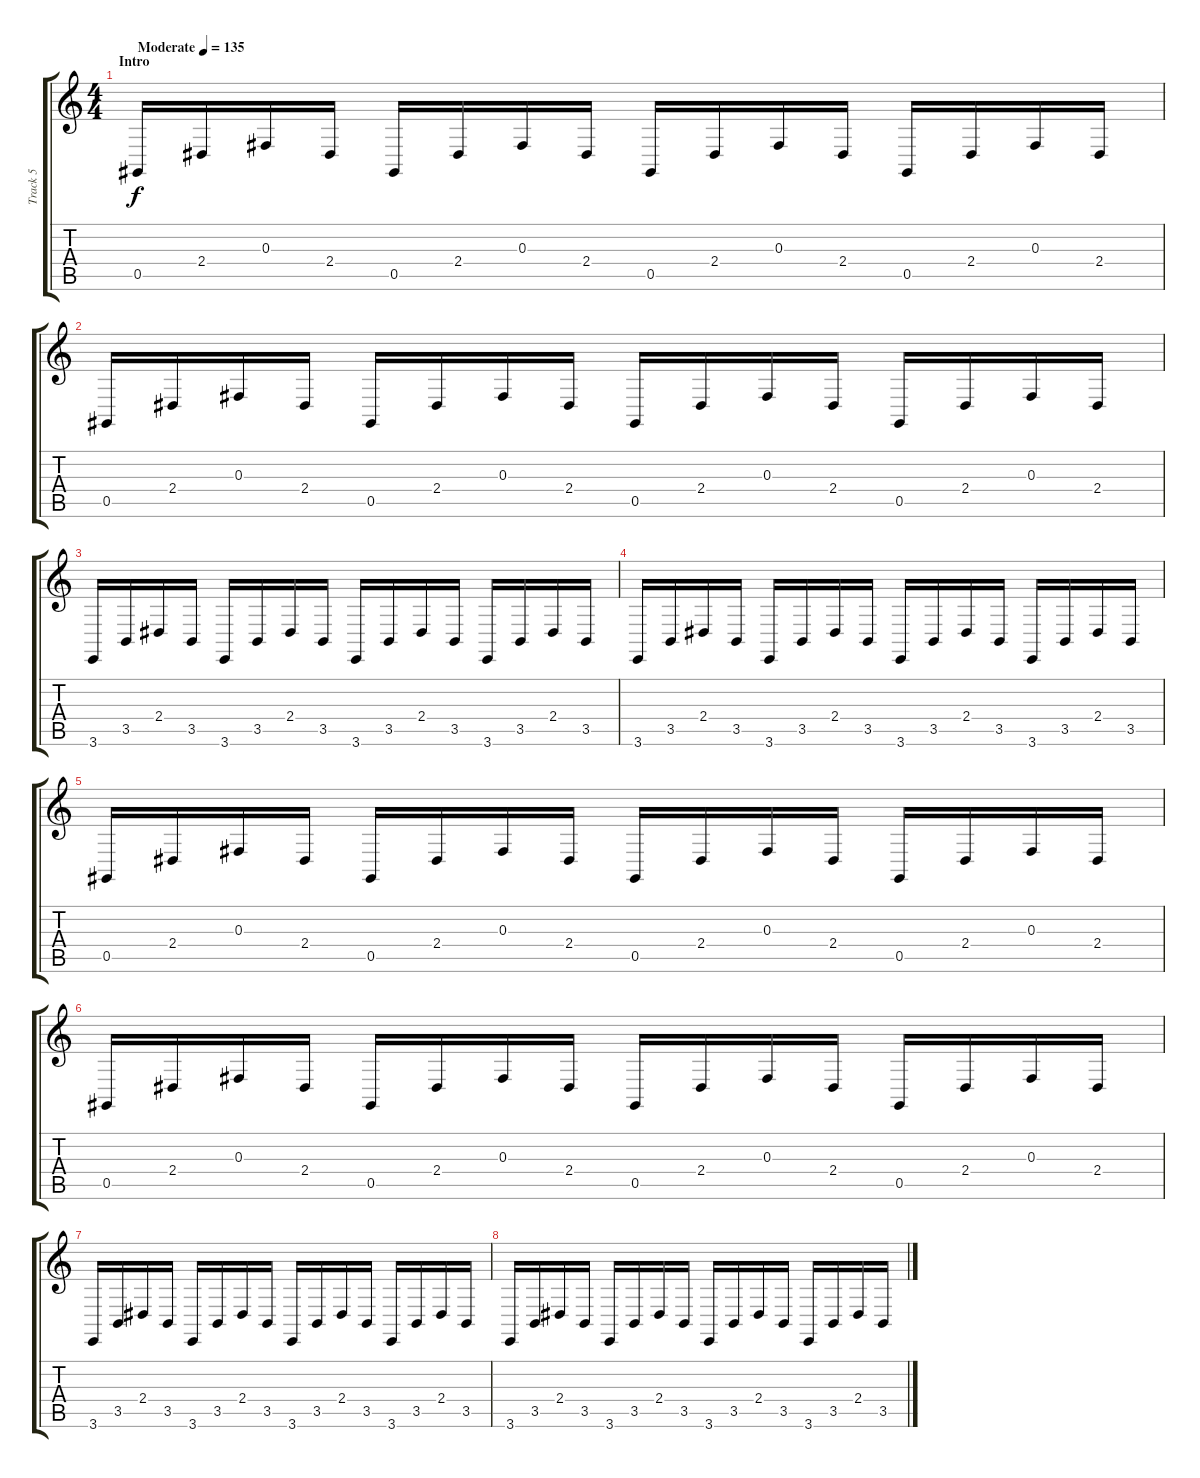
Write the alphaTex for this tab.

\track ("Track 5" "Track 5") {instrument lead1square}
\staff {score tabs}
\tuning (Eb4 Bb3 Gb3 Db3 Ab2 Db2) {hide}
\ts (4 4)
\section ("" "Intro")
\tempo (135 "Moderate")
\clef g2
\ks c
0.5.16{dy f instrument lead1square} 2.4.16 0.3.16 2.4.16 0.5.16 2.4.16 0.3.16 2.4.16 0.5.16 2.4.16 0.3.16 2.4.16 0.5.16 2.4.16 0.3.16 2.4.16 |
0.5.16 2.4.16 0.3.16 2.4.16 0.5.16 2.4.16 0.3.16 2.4.16 0.5.16 2.4.16 0.3.16 2.4.16 0.5.16 2.4.16 0.3.16 2.4.16 |
3.6.16 3.5.16 2.4.16 3.5.16 3.6.16 3.5.16 2.4.16 3.5.16 3.6.16 3.5.16 2.4.16 3.5.16 3.6.16 3.5.16 2.4.16 3.5.16 |
3.6.16 3.5.16 2.4.16 3.5.16 3.6.16 3.5.16 2.4.16 3.5.16 3.6.16 3.5.16 2.4.16 3.5.16 3.6.16 3.5.16 2.4.16 3.5.16 |
0.5.16 2.4.16 0.3.16 2.4.16 0.5.16 2.4.16 0.3.16 2.4.16 0.5.16 2.4.16 0.3.16 2.4.16 0.5.16 2.4.16 0.3.16 2.4.16 |
0.5.16 2.4.16 0.3.16 2.4.16 0.5.16 2.4.16 0.3.16 2.4.16 0.5.16 2.4.16 0.3.16 2.4.16 0.5.16 2.4.16 0.3.16 2.4.16 |
3.6.16 3.5.16 2.4.16 3.5.16 3.6.16 3.5.16 2.4.16 3.5.16 3.6.16 3.5.16 2.4.16 3.5.16 3.6.16 3.5.16 2.4.16 3.5.16 |
3.6.16 3.5.16 2.4.16 3.5.16 3.6.16 3.5.16 2.4.16 3.5.16 3.6.16 3.5.16 2.4.16 3.5.16 3.6.16 3.5.16 2.4.16 3.5.16
